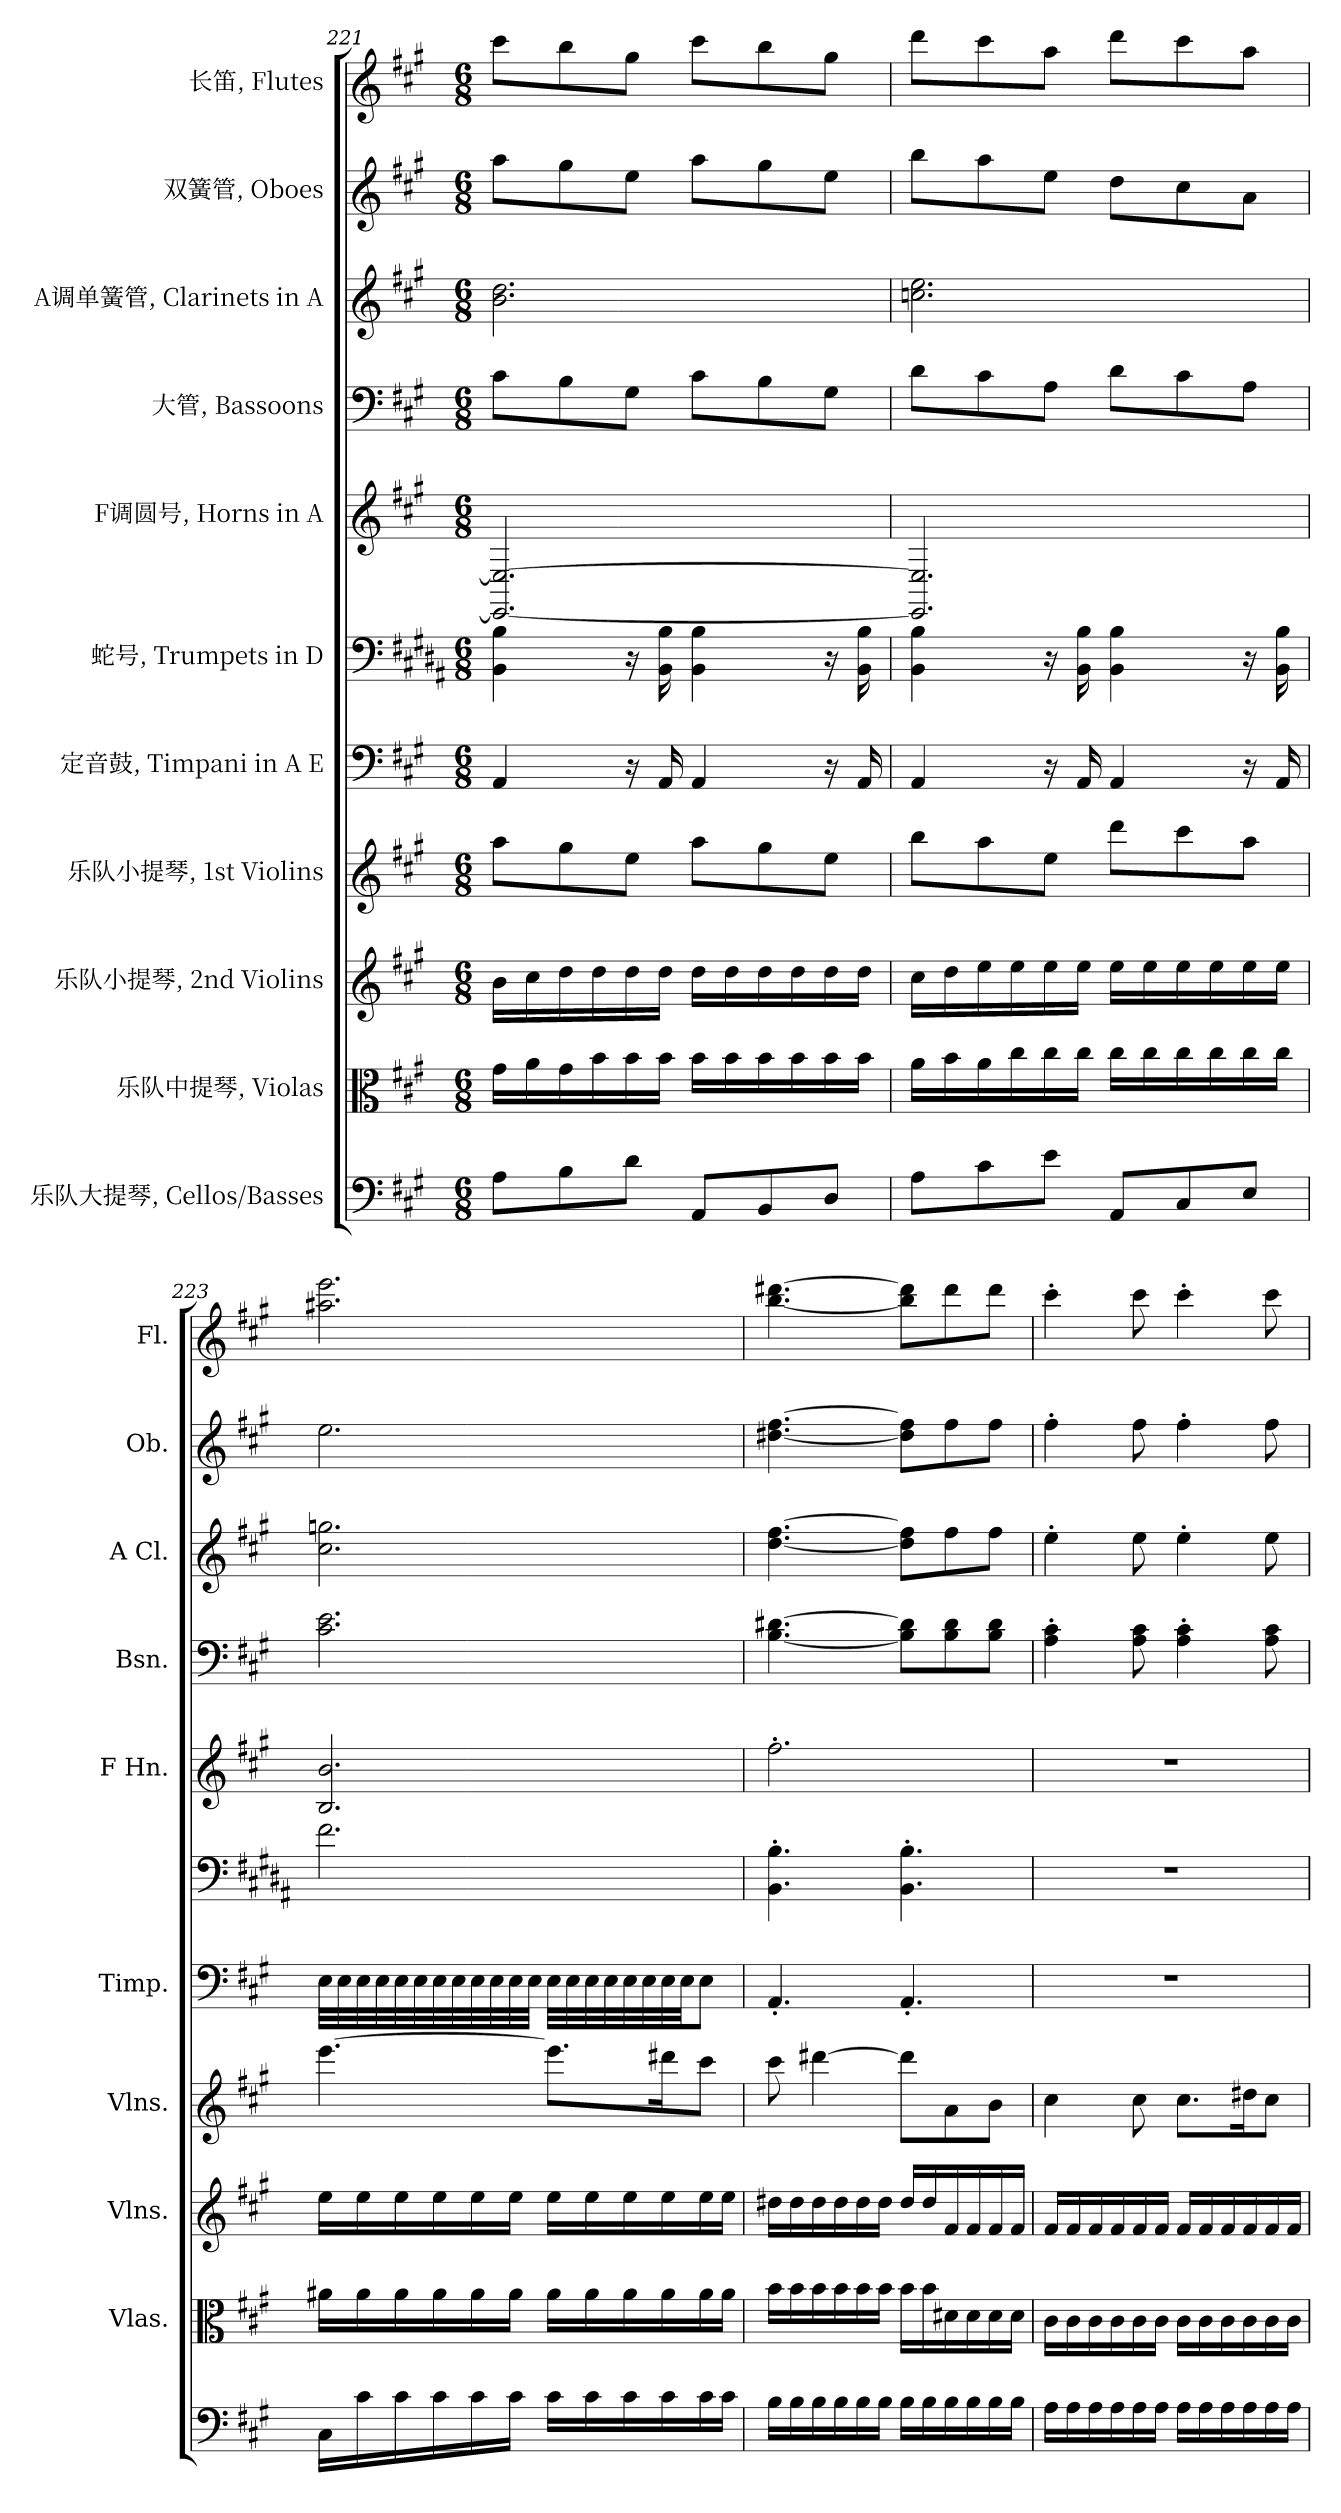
**kern	**kern	**kern	**kern	**kern	**kern	**kern	**kern	**kern	**kern	**kern
*part11	*part10	*part9	*part8	*part7	*part6	*part5	*part4	*part3	*part2	*part1
*staff11	*staff10	*staff9	*staff8	*staff7	*staff6	*staff5	*staff4	*staff3	*staff2	*staff1
*I"乐队大提琴, Cellos/Basses	*I"乐队中提琴, Violas	*I"乐队小提琴, 2nd Violins	*I"乐队小提琴, 1st Violins	*I"定音鼓, Timpani in A E	*I"蛇号, Trumpets in D	*I"F调圆号, Horns in A	*I"大管, Bassoons	*I"A调单簧管, Clarinets in A	*I"双簧管, Oboes	*I"长笛, Flutes
*	*I'Vlas.	*I'Vlns.	*I'Vlns.	*I'Timp.	*	*I'F Hn.	*I'Bsn.	*I'A Cl.	*I'Ob.	*I'Fl.
!!LO:PB:g=z
*clefF4	*clefC3	*clefG2	*clefG2	*clefF4	*clefF4	*clefG2	*clefF4	*clefG2	*clefG2	*clefG2
*	*	*	*	*	*ITrd1c2	*ITrd4c7	*	*ITrd2c3	*	*
*k[f#c#g#]	*k[f#c#g#]	*k[f#c#g#]	*k[f#c#g#]	*k[f#c#g#]	*k[f#c#g#]	*k[f#c#]	*k[f#c#g#]	*k[f#c#g#d#a#e#]	*k[f#c#g#]	*k[f#c#g#]
*M6/8	*M6/8	*M6/8	*M6/8	*M6/8	*M6/8	*M6/8	*M6/8	*M6/8	*M6/8	*M6/8
=221	=221	=221	=221	=221	=221	=221	=221	=221	=221	=221
8A\L	16g#\LL	16b\LL	8aa\L	4AA/	4AA\ 4A\	2.AAA/_ 2.AA/_	8c#\L	2.g#\ 2.b\	8aa\L	8ccc#\L
.	16a\	16cc#\	.	.	.	.	.	.	.	.
8B\	16g#\	16dd\	8gg#\	.	.	.	8B\	.	8gg#\	8bb\
.	16b\	16dd\	.	.	.	.	.	.	.	.
8d\J	16b\	16dd\	8ee\J	16r	16r	.	8G#\J	.	8ee\J	8gg#\J
.	16b\JJ	16dd\JJ	.	16AA/	16AA\ 16A\	.	.	.	.	.
8AA/L	16b\LL	16dd\LL	8aa\L	4AA/	4AA\ 4A\	.	8c#\L	.	8aa\L	8ccc#\L
.	16b\	16dd\	.	.	.	.	.	.	.	.
8BB/	16b\	16dd\	8gg#\	.	.	.	8B\	.	8gg#\	8bb\
.	16b\	16dd\	.	.	.	.	.	.	.	.
8D/J	16b\	16dd\	8ee\J	16r	16r	.	8G#\J	.	8ee\J	8gg#\J
.	16b\JJ	16dd\JJ	.	16AA/	16AA\ 16A\	.	.	.	.	.
=222	=222	=222	=222	=222	=222	=222	=222	=222	=222	=222
8A\L	16a\LL	16cc#\LL	8bb\L	4AA/	4AA\ 4A\	2.AAA/] 2.AA/]	8d\L	2.an\ 2.cc#\	8bb\L	8ddd\L
.	16b\	16dd\	.	.	.	.	.	.	.	.
8c#\	16a\	16ee\	8aa\	.	.	.	8c#\	.	8aa\	8ccc#\
.	16cc#\	16ee\	.	.	.	.	.	.	.	.
8e\J	16cc#\	16ee\	8ee\J	16r	16r	.	8A\J	.	8ee\J	8aa\J
.	16cc#\JJ	16ee\JJ	.	16AA/	16AA\ 16A\	.	.	.	.	.
8AA/L	16cc#\LL	16ee\LL	8ddd\L	4AA/	4AA\ 4A\	.	8d\L	.	8dd\L	8ddd\L
.	16cc#\	16ee\	.	.	.	.	.	.	.	.
8C#/	16cc#\	16ee\	8ccc#\	.	.	.	8c#\	.	8cc#\	8ccc#\
.	16cc#\	16ee\	.	.	.	.	.	.	.	.
8E/J	16cc#\	16ee\	8aa\J	16r	16r	.	8A\J	.	8a\J	8aa\J
.	16cc#\JJ	16ee\JJ	.	16AA/	16AA\ 16A\	.	.	.	.	.
!!LO:PB:g=z
=223	=223	=223	=223	=223	=223	=223	=223	=223	=223	=223
16C#\LL	16a#X\LL	16ee\LL	[4.eee\	32E\LLL	2.e\	2.E/ 2.e/	2.c#\ 2.e\	2.a#\ 2.een\	2.ee\	2.aa#X\ 2.eee\
.	.	.	.	32E\	.	.	.	.	.	.
16c#\	16a#\	16ee\	.	32E\	.	.	.	.	.	.
.	.	.	.	32E\	.	.	.	.	.	.
16c#\	16a#\	16ee\	.	32E\	.	.	.	.	.	.
.	.	.	.	32E\	.	.	.	.	.	.
16c#\	16a#\	16ee\	.	32E\	.	.	.	.	.	.
.	.	.	.	32E\	.	.	.	.	.	.
16c#\	16a#\	16ee\	.	32E\	.	.	.	.	.	.
.	.	.	.	32E\	.	.	.	.	.	.
16c#\JJ	16a#\JJ	16ee\JJ	.	32E\	.	.	.	.	.	.
.	.	.	.	32E\JJJ	.	.	.	.	.	.
16c#\LL	16a#\LL	16ee\LL	8.eee\L]	32E\LLL	.	.	.	.	.	.
.	.	.	.	32E\	.	.	.	.	.	.
16c#\	16a#\	16ee\	.	32E\	.	.	.	.	.	.
.	.	.	.	32E\	.	.	.	.	.	.
16c#\	16a#\	16ee\	.	32E\	.	.	.	.	.	.
.	.	.	.	32E\	.	.	.	.	.	.
16c#\	16a#\	16ee\	16ddd#X\K	32E\	.	.	.	.	.	.
.	.	.	.	32E\JJ	.	.	.	.	.	.
16c#\	16a#\	16ee\	8ccc#\J	8E\J	.	.	.	.	.	.
16c#\JJ	16a#\JJ	16ee\JJ	.	.	.	.	.	.	.	.
=224	=224	=224	=224	=224	=224	=224	=224	=224	=224	=224
16B\LL	16b\LL	16dd#X\LL	8ccc#\	4.AA'/	4.AA\' 4.A\'	2.b'\	[4.B\ [4.d#X\	[4.b\ [4.dd#\	[4.dd#X\ [4.ff#\	[4.bb\ [4.ddd#X\
16B\	16b\	16dd#\	.	.	.	.	.	.	.	.
16B\	16b\	16dd#\	[4ddd#X\	.	.	.	.	.	.	.
16B\	16b\	16dd#\	.	.	.	.	.	.	.	.
16B\	16b\	16dd#\	.	.	.	.	.	.	.	.
16B\JJ	16b\JJ	16dd#\JJ	.	.	.	.	.	.	.	.
16B\LL	16b\LL	16dd#/LL	8ddd#\L]	4.AA'/	4.AA\' 4.A\'	.	8B\] 8d#\]L	8b\] 8dd#\]L	8dd#\] 8ff#\]L	8bb\] 8ddd#\]L
16B\	16b\	16dd#/	.	.	.	.	.	.	.	.
16B\	16d#X\	16f#/	8a\	.	.	.	8B\ 8d#\	8dd#\	8ff#\	8ddd#\
16B\	16d#\	16f#/	.	.	.	.	.	.	.	.
16B\	16d#\	16f#/	8b\J	.	.	.	8B\ 8d#\J	8dd#\J	8ff#\J	8ddd#\J
16B\JJ	16d#\JJ	16f#/JJ	.	.	.	.	.	.	.	.
!!LO:PB:g=z
=225	=225	=225	=225	=225	=225	=225	=225	=225	=225	=225
16A\LL	16c#\LL	16f#/LL	4cc#\	2.r	2.r	2.r	4A\' 4c#\'	4cc#'\	4ff#'\	4ccc#'\
16A\	16c#\	16f#/	.	.	.	.	.	.	.	.
16A\	16c#\	16f#/	.	.	.	.	.	.	.	.
16A\	16c#\	16f#/	.	.	.	.	.	.	.	.
16A\	16c#\	16f#/	8cc#\	.	.	.	8A\ 8c#\	8cc#\	8ff#\	8ccc#\
16A\JJ	16c#\JJ	16f#/JJ	.	.	.	.	.	.	.	.
16A\LL	16c#\LL	16f#/LL	8.cc#\L	.	.	.	4A\' 4c#\'	4cc#'\	4ff#'\	4ccc#'\
16A\	16c#\	16f#/	.	.	.	.	.	.	.	.
16A\	16c#\	16f#/	.	.	.	.	.	.	.	.
16A\	16c#\	16f#/	16dd#X\K	.	.	.	.	.	.	.
16A\	16c#\	16f#/	8cc#\J	.	.	.	8A\ 8c#\	8cc#\	8ff#\	8ccc#\
16A\JJ	16c#\JJ	16f#/JJ	.	.	.	.	.	.	.	.
=	=	=	=	=	=	=	=	=	=	=
*-	*-	*-	*-	*-	*-	*-	*-	*-	*-	*-
